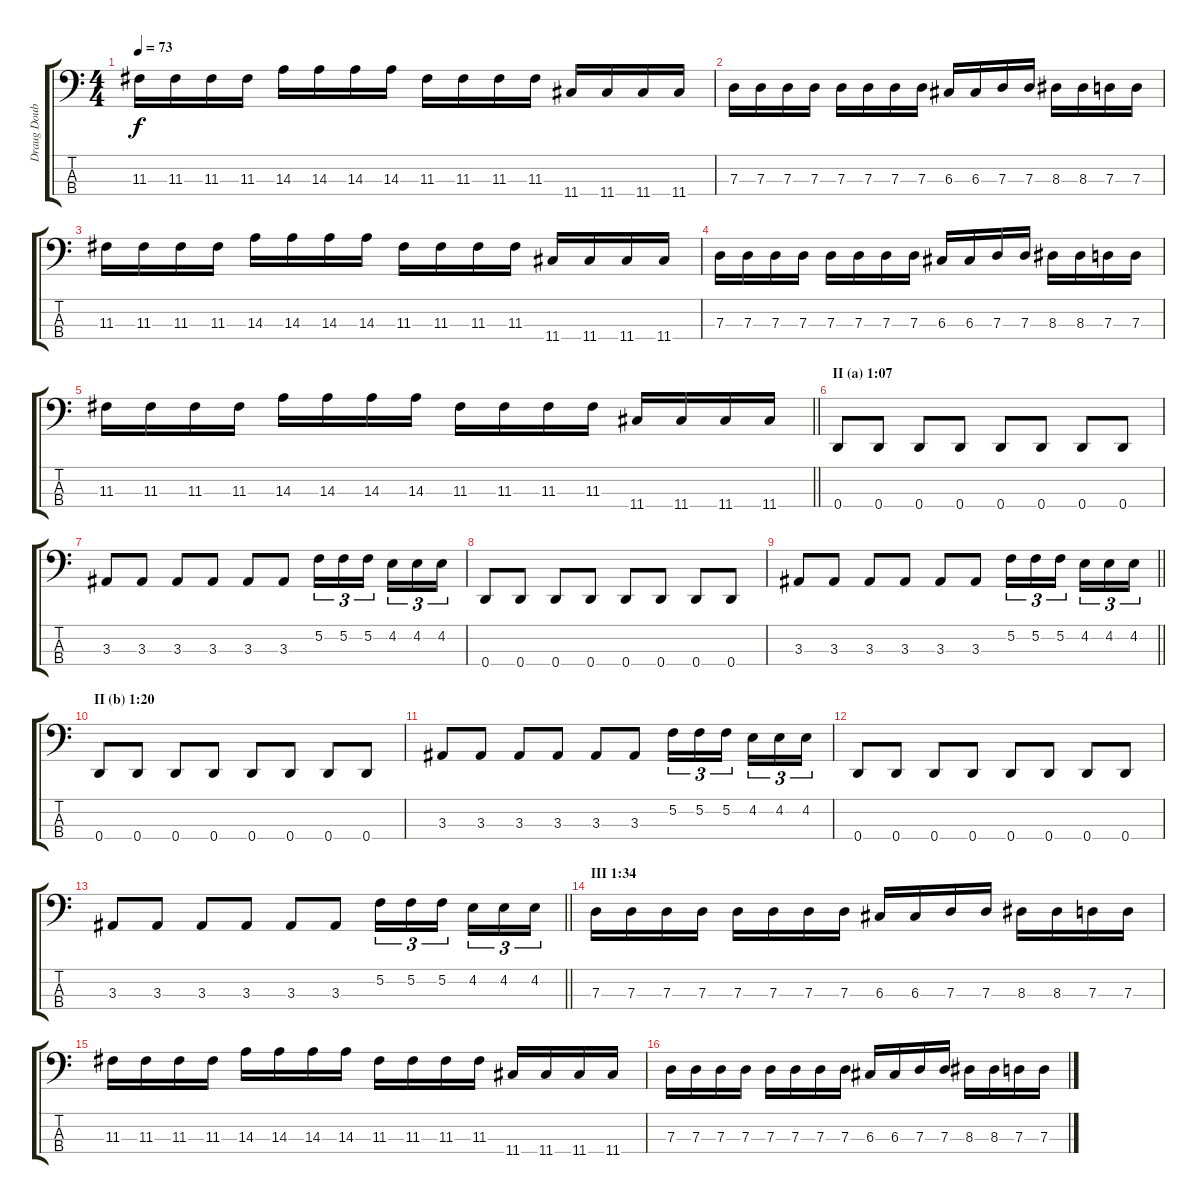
\track ("Draug Double" "Draug Doub") {instrument electricbasspick}
\staff {score tabs}
\tuning (F2 C2 G1 D1) {hide}
\ts (4 4)
\tempo 73
\clef f4
\ks c
11.3.16{dy f} 11.3.16 11.3.16 11.3.16 14.3.16 14.3.16 14.3.16 14.3.16 11.3.16 11.3.16 11.3.16 11.3.16 11.4.16 11.4.16 11.4.16 11.4.16 |
7.3.16 7.3.16 7.3.16 7.3.16 7.3.16 7.3.16 7.3.16 7.3.16 6.3.16 6.3.16 7.3.16 7.3.16 8.3.16 8.3.16 7.3.16 7.3.16 |
11.3.16 11.3.16 11.3.16 11.3.16 14.3.16 14.3.16 14.3.16 14.3.16 11.3.16 11.3.16 11.3.16 11.3.16 11.4.16 11.4.16 11.4.16 11.4.16 |
7.3.16 7.3.16 7.3.16 7.3.16 7.3.16 7.3.16 7.3.16 7.3.16 6.3.16 6.3.16 7.3.16 7.3.16 8.3.16 8.3.16 7.3.16 7.3.16 |
\barLineRight lightlight
11.3.16 11.3.16 11.3.16 11.3.16 14.3.16 14.3.16 14.3.16 14.3.16 11.3.16 11.3.16 11.3.16 11.3.16 11.4.16 11.4.16 11.4.16 11.4.16 |
\section ("" "II (a) 1:07")
0.4.8 0.4.8 0.4.8 0.4.8 0.4.8 0.4.8 0.4.8 0.4.8 |
3.3.8 3.3.8 3.3.8 3.3.8 3.3.8 3.3.8 5.2.16{tu (3 2)} 5.2.16{tu (3 2)} 5.2.16{tu (3 2) beam splitsecondary} 4.2.16{tu (3 2)} 4.2.16{tu (3 2)} 4.2.16{tu (3 2)} |
0.4.8 0.4.8 0.4.8 0.4.8 0.4.8 0.4.8 0.4.8 0.4.8 |
\barLineRight lightlight
3.3.8 3.3.8 3.3.8 3.3.8 3.3.8 3.3.8 5.2.16{tu (3 2)} 5.2.16{tu (3 2)} 5.2.16{tu (3 2) beam splitsecondary} 4.2.16{tu (3 2)} 4.2.16{tu (3 2)} 4.2.16{tu (3 2)} |
\section ("" "II (b) 1:20")
0.4.8 0.4.8 0.4.8 0.4.8 0.4.8 0.4.8 0.4.8 0.4.8 |
3.3.8 3.3.8 3.3.8 3.3.8 3.3.8 3.3.8 5.2.16{tu (3 2)} 5.2.16{tu (3 2)} 5.2.16{tu (3 2) beam splitsecondary} 4.2.16{tu (3 2)} 4.2.16{tu (3 2)} 4.2.16{tu (3 2)} |
0.4.8 0.4.8 0.4.8 0.4.8 0.4.8 0.4.8 0.4.8 0.4.8 |
\barLineRight lightlight
3.3.8 3.3.8 3.3.8 3.3.8 3.3.8 3.3.8 5.2.16{tu (3 2)} 5.2.16{tu (3 2)} 5.2.16{tu (3 2) beam splitsecondary} 4.2.16{tu (3 2)} 4.2.16{tu (3 2)} 4.2.16{tu (3 2)} |
\section ("" "III 1:34")
7.3.16 7.3.16 7.3.16 7.3.16 7.3.16 7.3.16 7.3.16 7.3.16 6.3.16 6.3.16 7.3.16 7.3.16 8.3.16 8.3.16 7.3.16 7.3.16 |
11.3.16 11.3.16 11.3.16 11.3.16 14.3.16 14.3.16 14.3.16 14.3.16 11.3.16 11.3.16 11.3.16 11.3.16 11.4.16 11.4.16 11.4.16 11.4.16 |
7.3.16 7.3.16 7.3.16 7.3.16 7.3.16 7.3.16 7.3.16 7.3.16 6.3.16 6.3.16 7.3.16 7.3.16 8.3.16 8.3.16 7.3.16 7.3.16
